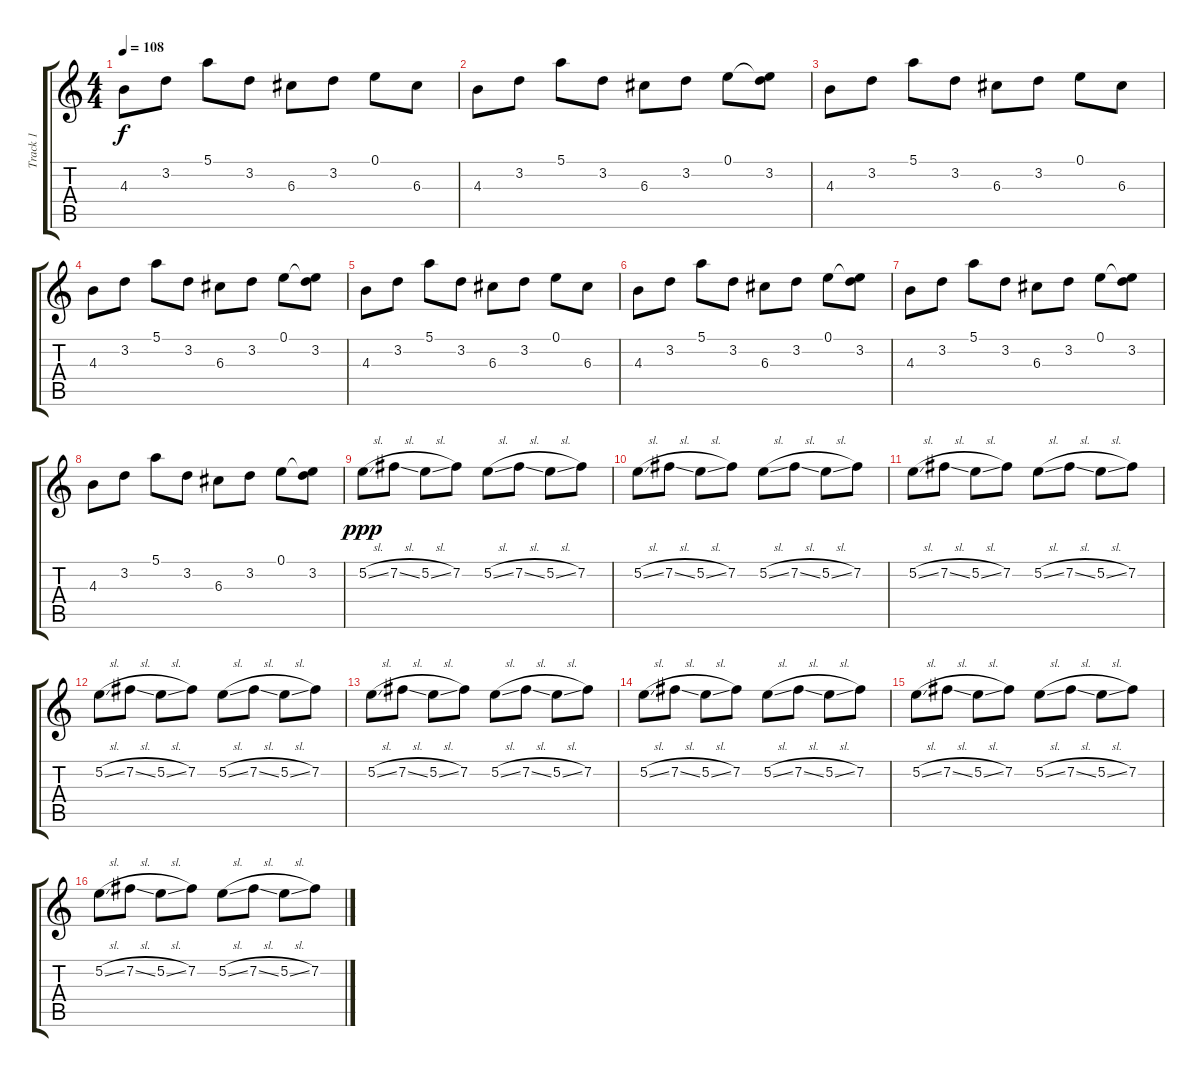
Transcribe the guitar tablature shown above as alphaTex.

\track ("Track 1" "Track 1") {instrument overdrivenguitar}
\staff {score tabs}
\tuning (E4 B3 G3 D3 A2 D2) {hide}
\ts (4 4)
\tempo 108
\clef g2
\ks c
4.3.8{dy f} 3.2.8 5.1.8 3.2.8 6.3.8 3.2.8 0.1.8 6.3.8 |
4.3.8 3.2.8 5.1.8 3.2.8 6.3.8 3.2.8 0.1.8 (0.1{t} 3.2).8 |
4.3.8 3.2.8 5.1.8 3.2.8 6.3.8 3.2.8 0.1.8 6.3.8 |
4.3.8 3.2.8 5.1.8 3.2.8 6.3.8 3.2.8 0.1.8 (0.1{t} 3.2).8 |
4.3.8 3.2.8 5.1.8 3.2.8 6.3.8 3.2.8 0.1.8 6.3.8 |
4.3.8 3.2.8 5.1.8 3.2.8 6.3.8 3.2.8 0.1.8 (0.1{t} 3.2).8 |
4.3.8 3.2.8 5.1.8 3.2.8 6.3.8 3.2.8 0.1.8 (0.1{t} 3.2).8 |
4.3.8 3.2.8 5.1.8 3.2.8 6.3.8 3.2.8 0.1.8 (0.1{t} 3.2).8 |
5.2{sl}.8{dy ppp} 7.2{sl}.8 5.2{sl}.8 7.2.8 5.2{sl}.8 7.2{sl}.8 5.2{sl}.8 7.2.8 |
5.2{sl}.8 7.2{sl}.8 5.2{sl}.8 7.2.8 5.2{sl}.8 7.2{sl}.8 5.2{sl}.8 7.2.8 |
5.2{sl}.8 7.2{sl}.8 5.2{sl}.8 7.2.8 5.2{sl}.8 7.2{sl}.8 5.2{sl}.8 7.2.8 |
5.2{sl}.8 7.2{sl}.8 5.2{sl}.8 7.2.8 5.2{sl}.8 7.2{sl}.8 5.2{sl}.8 7.2.8 |
5.2{sl}.8 7.2{sl}.8 5.2{sl}.8 7.2.8 5.2{sl}.8 7.2{sl}.8 5.2{sl}.8 7.2.8 |
5.2{sl}.8 7.2{sl}.8 5.2{sl}.8 7.2.8 5.2{sl}.8 7.2{sl}.8 5.2{sl}.8 7.2.8 |
5.2{sl}.8 7.2{sl}.8 5.2{sl}.8 7.2.8 5.2{sl}.8 7.2{sl}.8 5.2{sl}.8 7.2.8 |
5.2{sl}.8 7.2{sl}.8 5.2{sl}.8 7.2.8 5.2{sl}.8 7.2{sl}.8 5.2{sl}.8 7.2.8
